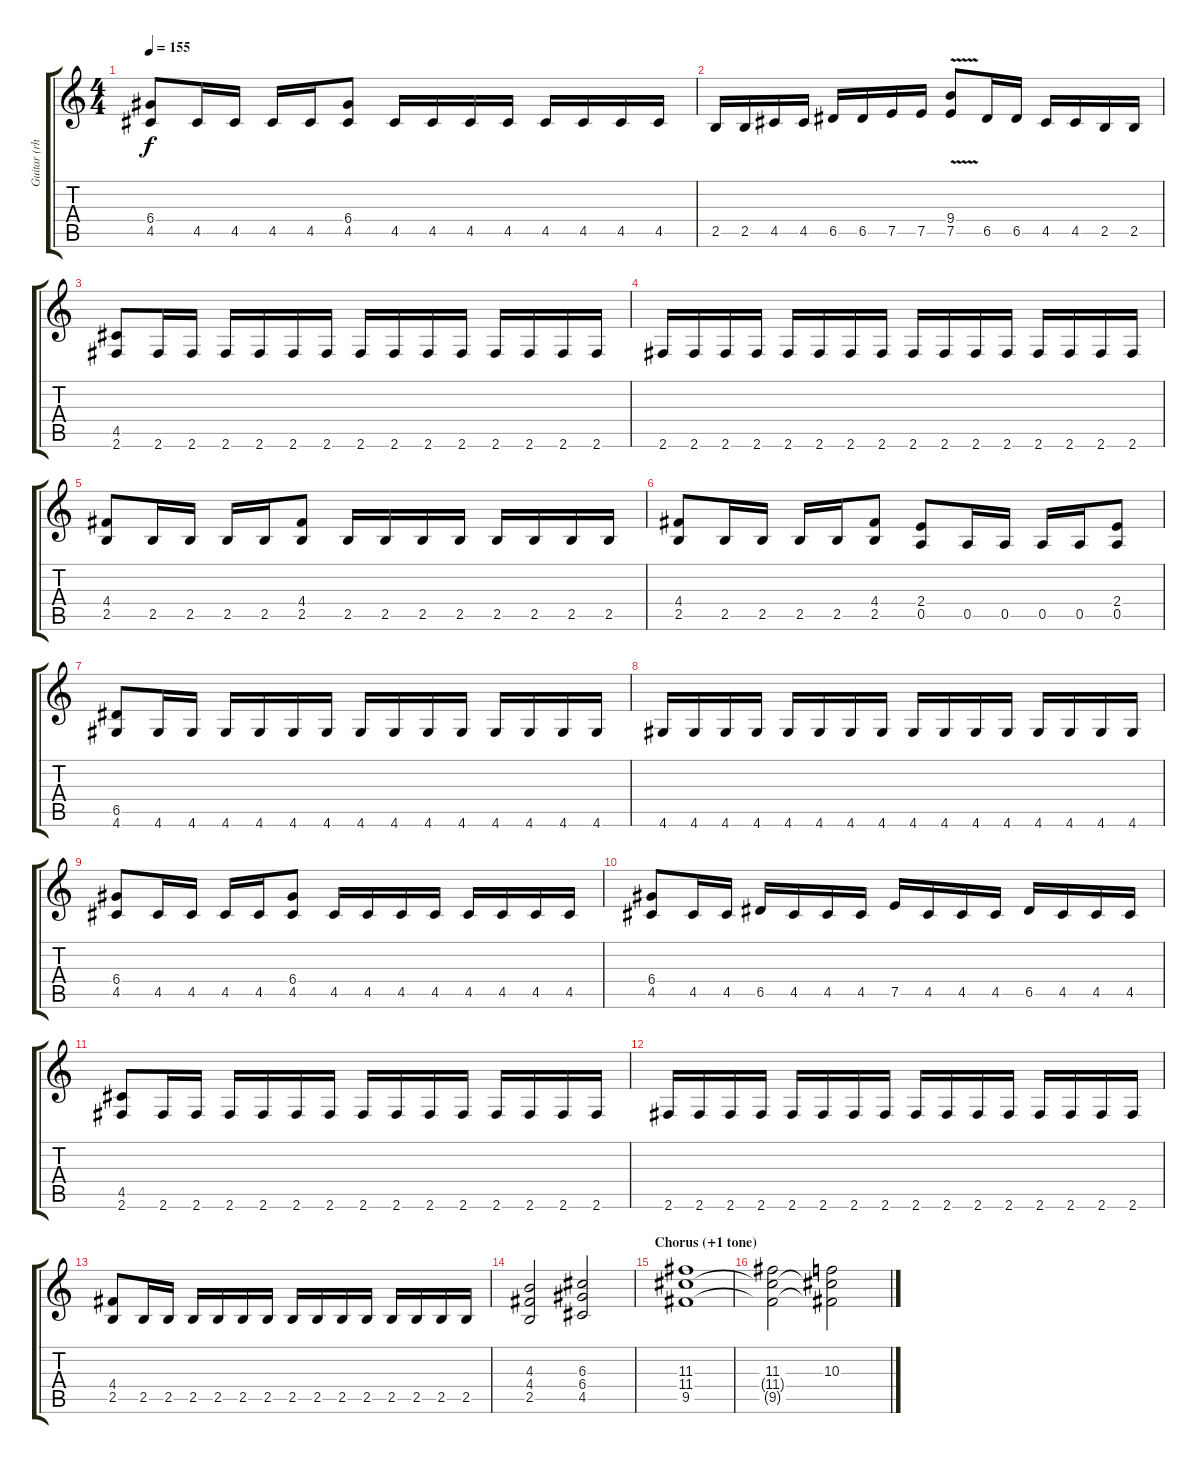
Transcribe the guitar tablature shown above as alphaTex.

\track ("Guitar (rhythm)" "Guitar (rh") {instrument distortionguitar}
\staff {score tabs}
\tuning (E4 B3 G3 D3 A2 E2) {hide}
\ts (4 4)
\tempo 155
\clef g2
\ks c
(6.4 4.5).8{dy f} 4.5.16 4.5.16 4.5.16 4.5.16 (6.4 4.5).8 4.5.16 4.5.16 4.5.16 4.5.16 4.5.16 4.5.16 4.5.16 4.5.16 |
2.5.16 2.5.16 4.5.16 4.5.16 6.5.16 6.5.16 7.5.16 7.5.16 (9.4{v} 7.5).8 6.5.16 6.5.16 4.5.16 4.5.16 2.5.16 2.5.16 |
(4.5 2.6).8 2.6.16 2.6.16 2.6.16 2.6.16 2.6.16 2.6.16 2.6.16 2.6.16 2.6.16 2.6.16 2.6.16 2.6.16 2.6.16 2.6.16 |
2.6.16 2.6.16 2.6.16 2.6.16 2.6.16 2.6.16 2.6.16 2.6.16 2.6.16 2.6.16 2.6.16 2.6.16 2.6.16 2.6.16 2.6.16 2.6.16 |
(4.4 2.5).8 2.5.16 2.5.16 2.5.16 2.5.16 (4.4 2.5).8 2.5.16 2.5.16 2.5.16 2.5.16 2.5.16 2.5.16 2.5.16 2.5.16 |
(4.4 2.5).8 2.5.16 2.5.16 2.5.16 2.5.16 (4.4 2.5).8 (2.4 0.5).8 0.5.16 0.5.16 0.5.16 0.5.16 (2.4 0.5).8 |
(6.5 4.6).8 4.6.16 4.6.16 4.6.16 4.6.16 4.6.16 4.6.16 4.6.16 4.6.16 4.6.16 4.6.16 4.6.16 4.6.16 4.6.16 4.6.16 |
4.6.16 4.6.16 4.6.16 4.6.16 4.6.16 4.6.16 4.6.16 4.6.16 4.6.16 4.6.16 4.6.16 4.6.16 4.6.16 4.6.16 4.6.16 4.6.16 |
(6.4 4.5).8 4.5.16 4.5.16 4.5.16 4.5.16 (6.4 4.5).8 4.5.16 4.5.16 4.5.16 4.5.16 4.5.16 4.5.16 4.5.16 4.5.16 |
(6.4 4.5).8 4.5.16 4.5.16 6.5.16 4.5.16 4.5.16 4.5.16 7.5.16 4.5.16 4.5.16 4.5.16 6.5.16 4.5.16 4.5.16 4.5.16 |
(4.5 2.6).8 2.6.16 2.6.16 2.6.16 2.6.16 2.6.16 2.6.16 2.6.16 2.6.16 2.6.16 2.6.16 2.6.16 2.6.16 2.6.16 2.6.16 |
2.6.16 2.6.16 2.6.16 2.6.16 2.6.16 2.6.16 2.6.16 2.6.16 2.6.16 2.6.16 2.6.16 2.6.16 2.6.16 2.6.16 2.6.16 2.6.16 |
(4.4 2.5).8 2.5.16 2.5.16 2.5.16 2.5.16 2.5.16 2.5.16 2.5.16 2.5.16 2.5.16 2.5.16 2.5.16 2.5.16 2.5.16 2.5.16 |
(4.3 4.4 2.5).2 (6.3 6.4 4.5).2 |
\section ("" "Chorus (+1 tone)")
(11.3 11.4 9.5).1 |
(11.3 11.4{t} 9.5{t}).2 (10.3 11.4{t} 9.5{t}).2
